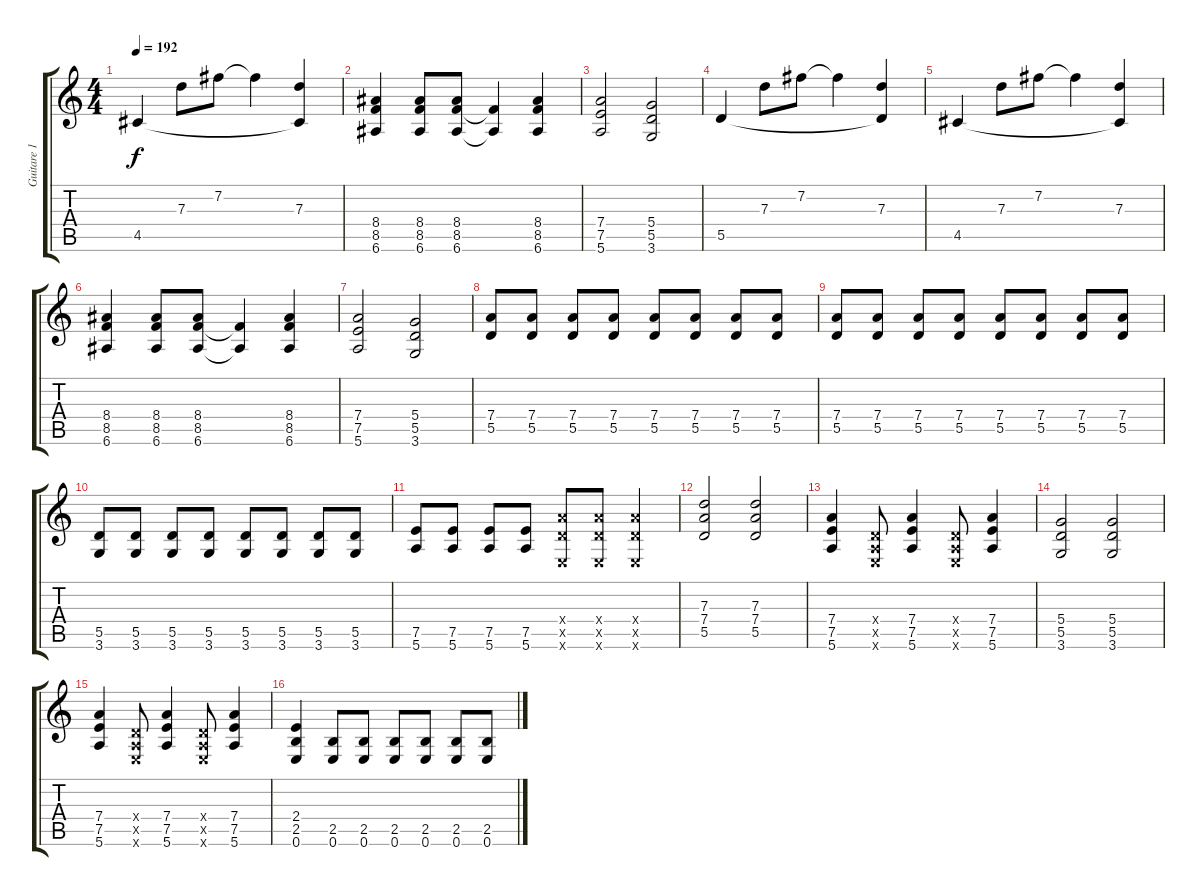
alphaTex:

\track ("Guitare 1" "Guitare 1") {instrument distortionguitar}
\staff {score tabs}
\tuning (E4 B3 G3 D3 A2 E2) {hide}
\ts (4 4)
\tempo 192
\clef g2
\ks c
4.5.4{dy f} 7.3.8 7.2.8 7.2{t}.4 (7.3 4.5{t}).4 |
(8.4 8.5 6.6).4 (8.4 8.5 6.6).8 (8.4 8.5 6.6).8 (8.5{t} 6.6{t}).4 (8.4 8.5 6.6).4 |
(7.4 7.5 5.6).2 (5.4 5.5 3.6).2 |
5.5.4 7.3.8 7.2.8 7.2{t}.4 (7.3 5.5{t}).4 |
4.5.4 7.3.8 7.2.8 7.2{t}.4 (7.3 4.5{t}).4 |
(8.4 8.5 6.6).4 (8.4 8.5 6.6).8 (8.4 8.5 6.6).8 (8.5{t} 6.6{t}).4 (8.4 8.5 6.6).4 |
(7.4 7.5 5.6).2 (5.4 5.5 3.6).2 |
(7.4 5.5).8 (7.4 5.5).8 (7.4 5.5).8 (7.4 5.5).8 (7.4 5.5).8 (7.4 5.5).8 (7.4 5.5).8 (7.4 5.5).8 |
(7.4 5.5).8 (7.4 5.5).8 (7.4 5.5).8 (7.4 5.5).8 (7.4 5.5).8 (7.4 5.5).8 (7.4 5.5).8 (7.4 5.5).8 |
(5.5 3.6).8 (5.5 3.6).8 (5.5 3.6).8 (5.5 3.6).8 (5.5 3.6).8 (5.5 3.6).8 (5.5 3.6).8 (5.5 3.6).8 |
(7.5 5.6).8 (7.5 5.6).8 (7.5 5.6).8 (7.5 5.6).8 (7.4{x} 5.5{x} 0.6{x}).8 (7.4{x} 5.5{x} 0.6{x}).8 (7.4{x} 5.5{x} 0.6{x}).4 |
(7.3 7.4 5.5).2 (7.3 7.4 5.5).2 |
(7.4 7.5 5.6).4 (0.4{x} 0.5{x} 0.6{x}).8 (7.4 7.5 5.6).4 (0.4{x} 0.5{x} 0.6{x}).8 (7.4 7.5 5.6).4 |
(5.4 5.5 3.6).2 (5.4 5.5 3.6).2 |
(7.4 7.5 5.6).4 (0.4{x} 0.5{x} 0.6{x}).8 (7.4 7.5 5.6).4 (0.4{x} 0.5{x} 0.6{x}).8 (7.4 7.5 5.6).4 |
(2.4 2.5 0.6).4 (2.5 0.6).8 (2.5 0.6).8 (2.5 0.6).8 (2.5 0.6).8 (2.5 0.6).8 (2.5 0.6).8
